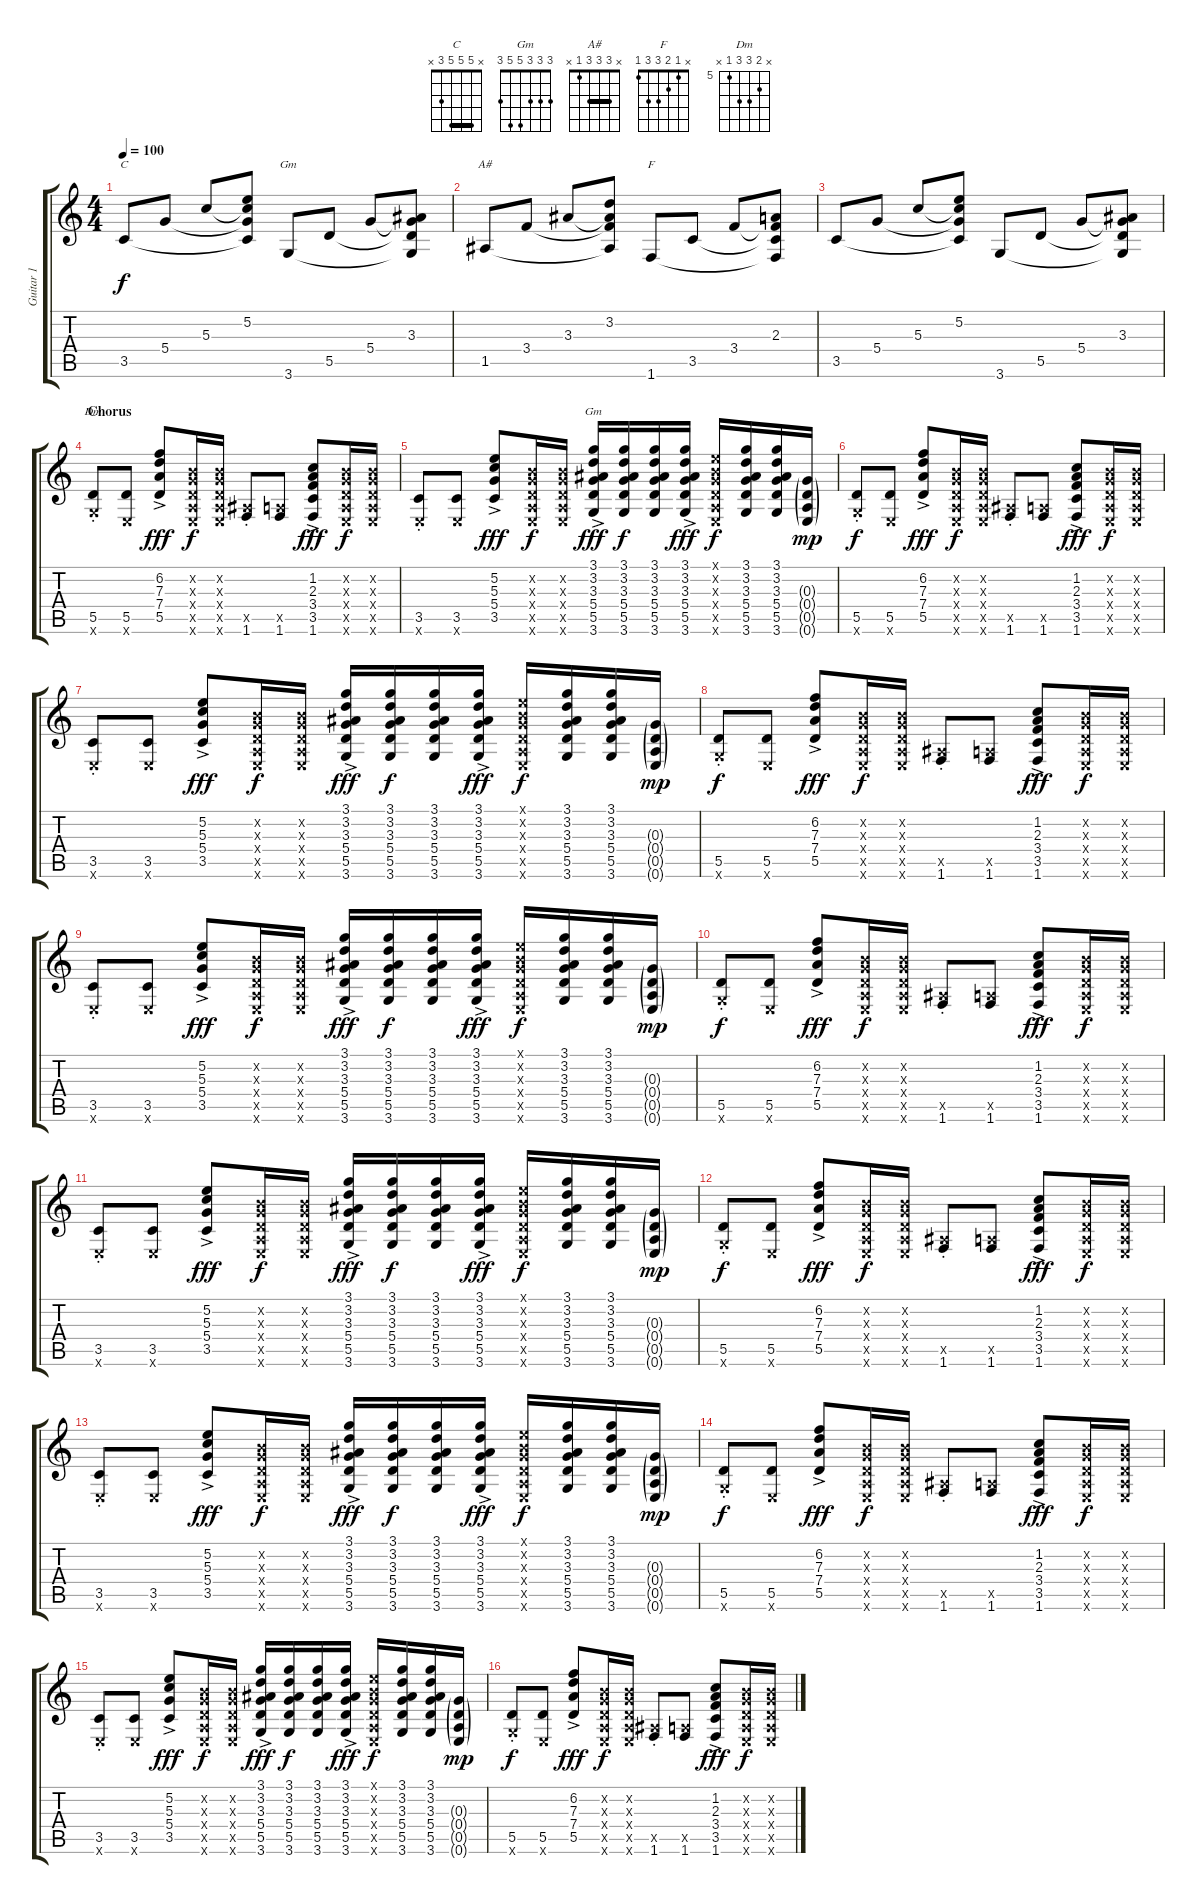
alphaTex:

\track ("Guitar 1" "Guitar 1") {instrument acousticguitarsteel}
\staff {score tabs}
\tuning (E4 B3 G3 D3 A2 E2) {hide}
\chord ("C" x 5 5 5 3 x) {barre 5}
\chord ("Gm" x 3 3 5 5 3)
\chord ("A#" x 3 3 3 1 x) {barre 3}
\chord ("F" x 1 2 3 3 1)
\chord ("Dm" x 6 7 7 5 x) {firstfret 5}
\chord ("Gm" 3 3 3 5 5 3)
\ts (4 4)
\tempo 100
\clef g2
\ks c
3.5.8{ch "C" dy f} 5.4.8 5.3.8 (5.2 5.3{t} 5.4{t} 3.5{t}).8 3.6.8{ch "Gm"} 5.5.8 5.4.8 (3.3 5.4{t} 5.5{t} 3.6{t}).8 |
1.5.8{ch "A#"} 3.4.8 3.3.8 (3.2 3.3{t} 3.4{t} 1.5{t}).8 1.6.8{ch "F"} 3.5.8 3.4.8 (2.3 3.4{t} 3.5{t} 1.6{t}).8 |
3.5.8 5.4.8 5.3.8 (5.2 5.3{t} 5.4{t} 3.5{t}).8 3.6.8 5.5.8 5.4.8 (3.3 5.4{t} 5.5{t} 3.6{t}).8 |
\section ("" "Chorus")
(5.5{st} 3.6{x}).8{ch "Dm"} (5.5 0.6{x}).8 (6.2{ac} 7.3{ac} 7.4{ac} 5.5{ac}).8{dy fff} (0.2{x} 0.3{x} 0.4{x} 0.5{x} 0.6{x}).16{dy f} (0.2{x} 0.3{x} 0.4{x} 0.5{x} 0.6{x}).16 (1.5{x} 1.6{st}).8 (0.5{x} 1.6).8 (1.2{ac} 2.3{ac} 3.4{ac} 3.5{ac} 1.6{ac}).8{dy fff} (0.2{x} 0.3{x} 0.4{x} 0.5{x} 0.6{x}).16{dy f} (0.2{x} 0.3{x} 0.4{x} 0.5{x} 0.6{x}).16 |
(3.5{st} 0.6{x}).8 (3.5 0.6{x}).8 (5.2{ac} 5.3{ac} 5.4{ac} 3.5{ac}).8{dy fff} (0.2{x} 0.3{x} 0.4{x} 0.5{x} 0.6{x}).16{dy f} (0.2{x} 0.3{x} 0.4{x} 0.5{x} 0.6{x}).16 (3.1 3.2{ac} 3.3{ac} 5.4{ac} 5.5{ac} 3.6{ac}).16{ch "Gm" dy fff} (3.1 3.2 3.3 5.4 5.5 3.6).16{dy f} (3.1 3.2 3.3 5.4 5.5 3.6).16 (3.1{ac} 3.2{ac} 3.3{ac} 5.4{ac} 5.5{ac} 3.6{ac}).16{dy fff} (0.1{x} 0.2{x} 0.3{x} 0.4{x} 0.5{x} 0.6{x}).16{dy f} (3.1 3.2 3.3 5.4 5.5 3.6).16 (3.1 3.2 3.3 5.4 5.5 3.6).16 (0.3{g} 0.4{g} 0.5{g} 0.6{g}).16{dy mp} |
(5.5{st} 3.6{x}).8{dy f} (5.5 0.6{x}).8 (6.2{ac} 7.3{ac} 7.4{ac} 5.5{ac}).8{dy fff} (0.2{x} 0.3{x} 0.4{x} 0.5{x} 0.6{x}).16{dy f} (0.2{x} 0.3{x} 0.4{x} 0.5{x} 0.6{x}).16 (1.5{x} 1.6{st}).8 (0.5{x} 1.6).8 (1.2{ac} 2.3{ac} 3.4{ac} 3.5{ac} 1.6{ac}).8{dy fff} (0.2{x} 0.3{x} 0.4{x} 0.5{x} 0.6{x}).16{dy f} (0.2{x} 0.3{x} 0.4{x} 0.5{x} 0.6{x}).16 |
(3.5{st} 0.6{x}).8 (3.5 0.6{x}).8 (5.2{ac} 5.3{ac} 5.4{ac} 3.5{ac}).8{dy fff} (0.2{x} 0.3{x} 0.4{x} 0.5{x} 0.6{x}).16{dy f} (0.2{x} 0.3{x} 0.4{x} 0.5{x} 0.6{x}).16 (3.1 3.2{ac} 3.3{ac} 5.4{ac} 5.5{ac} 3.6{ac}).16{dy fff} (3.1 3.2 3.3 5.4 5.5 3.6).16{dy f} (3.1 3.2 3.3 5.4 5.5 3.6).16 (3.1{ac} 3.2{ac} 3.3{ac} 5.4{ac} 5.5{ac} 3.6{ac}).16{dy fff} (0.1{x} 0.2{x} 0.3{x} 0.4{x} 0.5{x} 0.6{x}).16{dy f} (3.1 3.2 3.3 5.4 5.5 3.6).16 (3.1 3.2 3.3 5.4 5.5 3.6).16 (0.3{g} 0.4{g} 0.5{g} 0.6{g}).16{dy mp} |
(5.5{st} 3.6{x}).8{dy f} (5.5 0.6{x}).8 (6.2{ac} 7.3{ac} 7.4{ac} 5.5{ac}).8{dy fff} (0.2{x} 0.3{x} 0.4{x} 0.5{x} 0.6{x}).16{dy f} (0.2{x} 0.3{x} 0.4{x} 0.5{x} 0.6{x}).16 (1.5{x} 1.6{st}).8 (0.5{x} 1.6).8 (1.2{ac} 2.3{ac} 3.4{ac} 3.5{ac} 1.6{ac}).8{dy fff} (0.2{x} 0.3{x} 0.4{x} 0.5{x} 0.6{x}).16{dy f} (0.2{x} 0.3{x} 0.4{x} 0.5{x} 0.6{x}).16 |
(3.5{st} 0.6{x}).8 (3.5 0.6{x}).8 (5.2{ac} 5.3{ac} 5.4{ac} 3.5{ac}).8{dy fff} (0.2{x} 0.3{x} 0.4{x} 0.5{x} 0.6{x}).16{dy f} (0.2{x} 0.3{x} 0.4{x} 0.5{x} 0.6{x}).16 (3.1 3.2{ac} 3.3{ac} 5.4{ac} 5.5{ac} 3.6{ac}).16{dy fff} (3.1 3.2 3.3 5.4 5.5 3.6).16{dy f} (3.1 3.2 3.3 5.4 5.5 3.6).16 (3.1{ac} 3.2{ac} 3.3{ac} 5.4{ac} 5.5{ac} 3.6{ac}).16{dy fff} (0.1{x} 0.2{x} 0.3{x} 0.4{x} 0.5{x} 0.6{x}).16{dy f} (3.1 3.2 3.3 5.4 5.5 3.6).16 (3.1 3.2 3.3 5.4 5.5 3.6).16 (0.3{g} 0.4{g} 0.5{g} 0.6{g}).16{dy mp} |
(5.5{st} 3.6{x}).8{dy f} (5.5 0.6{x}).8 (6.2{ac} 7.3{ac} 7.4{ac} 5.5{ac}).8{dy fff} (0.2{x} 0.3{x} 0.4{x} 0.5{x} 0.6{x}).16{dy f} (0.2{x} 0.3{x} 0.4{x} 0.5{x} 0.6{x}).16 (1.5{x} 1.6{st}).8 (0.5{x} 1.6).8 (1.2{ac} 2.3{ac} 3.4{ac} 3.5{ac} 1.6{ac}).8{dy fff} (0.2{x} 0.3{x} 0.4{x} 0.5{x} 0.6{x}).16{dy f} (0.2{x} 0.3{x} 0.4{x} 0.5{x} 0.6{x}).16 |
(3.5{st} 0.6{x}).8 (3.5 0.6{x}).8 (5.2{ac} 5.3{ac} 5.4{ac} 3.5{ac}).8{dy fff} (0.2{x} 0.3{x} 0.4{x} 0.5{x} 0.6{x}).16{dy f} (0.2{x} 0.3{x} 0.4{x} 0.5{x} 0.6{x}).16 (3.1 3.2{ac} 3.3{ac} 5.4{ac} 5.5{ac} 3.6{ac}).16{dy fff} (3.1 3.2 3.3 5.4 5.5 3.6).16{dy f} (3.1 3.2 3.3 5.4 5.5 3.6).16 (3.1{ac} 3.2{ac} 3.3{ac} 5.4{ac} 5.5{ac} 3.6{ac}).16{dy fff} (0.1{x} 0.2{x} 0.3{x} 0.4{x} 0.5{x} 0.6{x}).16{dy f} (3.1 3.2 3.3 5.4 5.5 3.6).16 (3.1 3.2 3.3 5.4 5.5 3.6).16 (0.3{g} 0.4{g} 0.5{g} 0.6{g}).16{dy mp} |
(5.5{st} 3.6{x}).8{dy f} (5.5 0.6{x}).8 (6.2{ac} 7.3{ac} 7.4{ac} 5.5{ac}).8{dy fff} (0.2{x} 0.3{x} 0.4{x} 0.5{x} 0.6{x}).16{dy f} (0.2{x} 0.3{x} 0.4{x} 0.5{x} 0.6{x}).16 (1.5{x} 1.6{st}).8 (0.5{x} 1.6).8 (1.2{ac} 2.3{ac} 3.4{ac} 3.5{ac} 1.6{ac}).8{dy fff} (0.2{x} 0.3{x} 0.4{x} 0.5{x} 0.6{x}).16{dy f} (0.2{x} 0.3{x} 0.4{x} 0.5{x} 0.6{x}).16 |
(3.5{st} 0.6{x}).8 (3.5 0.6{x}).8 (5.2{ac} 5.3{ac} 5.4{ac} 3.5{ac}).8{dy fff} (0.2{x} 0.3{x} 0.4{x} 0.5{x} 0.6{x}).16{dy f} (0.2{x} 0.3{x} 0.4{x} 0.5{x} 0.6{x}).16 (3.1 3.2{ac} 3.3{ac} 5.4{ac} 5.5{ac} 3.6{ac}).16{dy fff} (3.1 3.2 3.3 5.4 5.5 3.6).16{dy f} (3.1 3.2 3.3 5.4 5.5 3.6).16 (3.1{ac} 3.2{ac} 3.3{ac} 5.4{ac} 5.5{ac} 3.6{ac}).16{dy fff} (0.1{x} 0.2{x} 0.3{x} 0.4{x} 0.5{x} 0.6{x}).16{dy f} (3.1 3.2 3.3 5.4 5.5 3.6).16 (3.1 3.2 3.3 5.4 5.5 3.6).16 (0.3{g} 0.4{g} 0.5{g} 0.6{g}).16{dy mp} |
(5.5{st} 3.6{x}).8{dy f} (5.5 0.6{x}).8 (6.2{ac} 7.3{ac} 7.4{ac} 5.5{ac}).8{dy fff} (0.2{x} 0.3{x} 0.4{x} 0.5{x} 0.6{x}).16{dy f} (0.2{x} 0.3{x} 0.4{x} 0.5{x} 0.6{x}).16 (1.5{x} 1.6{st}).8 (0.5{x} 1.6).8 (1.2{ac} 2.3{ac} 3.4{ac} 3.5{ac} 1.6{ac}).8{dy fff} (0.2{x} 0.3{x} 0.4{x} 0.5{x} 0.6{x}).16{dy f} (0.2{x} 0.3{x} 0.4{x} 0.5{x} 0.6{x}).16 |
(3.5{st} 0.6{x}).8 (3.5 0.6{x}).8 (5.2{ac} 5.3{ac} 5.4{ac} 3.5{ac}).8{dy fff} (0.2{x} 0.3{x} 0.4{x} 0.5{x} 0.6{x}).16{dy f} (0.2{x} 0.3{x} 0.4{x} 0.5{x} 0.6{x}).16 (3.1 3.2{ac} 3.3{ac} 5.4{ac} 5.5{ac} 3.6{ac}).16{dy fff} (3.1 3.2 3.3 5.4 5.5 3.6).16{dy f} (3.1 3.2 3.3 5.4 5.5 3.6).16 (3.1{ac} 3.2{ac} 3.3{ac} 5.4{ac} 5.5{ac} 3.6{ac}).16{dy fff} (0.1{x} 0.2{x} 0.3{x} 0.4{x} 0.5{x} 0.6{x}).16{dy f} (3.1 3.2 3.3 5.4 5.5 3.6).16 (3.1 3.2 3.3 5.4 5.5 3.6).16 (0.3{g} 0.4{g} 0.5{g} 0.6{g}).16{dy mp} |
(5.5{st} 3.6{x}).8{dy f} (5.5 0.6{x}).8 (6.2{ac} 7.3{ac} 7.4{ac} 5.5{ac}).8{dy fff} (0.2{x} 0.3{x} 0.4{x} 0.5{x} 0.6{x}).16{dy f} (0.2{x} 0.3{x} 0.4{x} 0.5{x} 0.6{x}).16 (1.5{x} 1.6{st}).8 (0.5{x} 1.6).8 (1.2{ac} 2.3{ac} 3.4{ac} 3.5{ac} 1.6{ac}).8{dy fff} (0.2{x} 0.3{x} 0.4{x} 0.5{x} 0.6{x}).16{dy f} (0.2{x} 0.3{x} 0.4{x} 0.5{x} 0.6{x}).16
